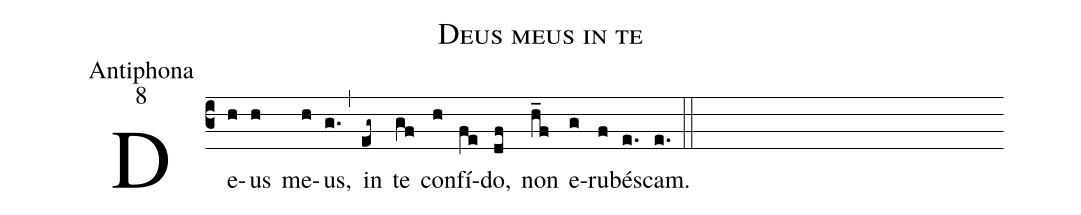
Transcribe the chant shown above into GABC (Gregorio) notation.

name:Deus meus in te;
office-part:Antiphona;
mode:8;
%%
(c3) De(h)us(h) me(h)us,(g.) (,) in(eg~) te(gf) con(h)fí(fe)do,(df) non(h_f) e(g)ru(f)bé(e.)scam.(e.) (::)
